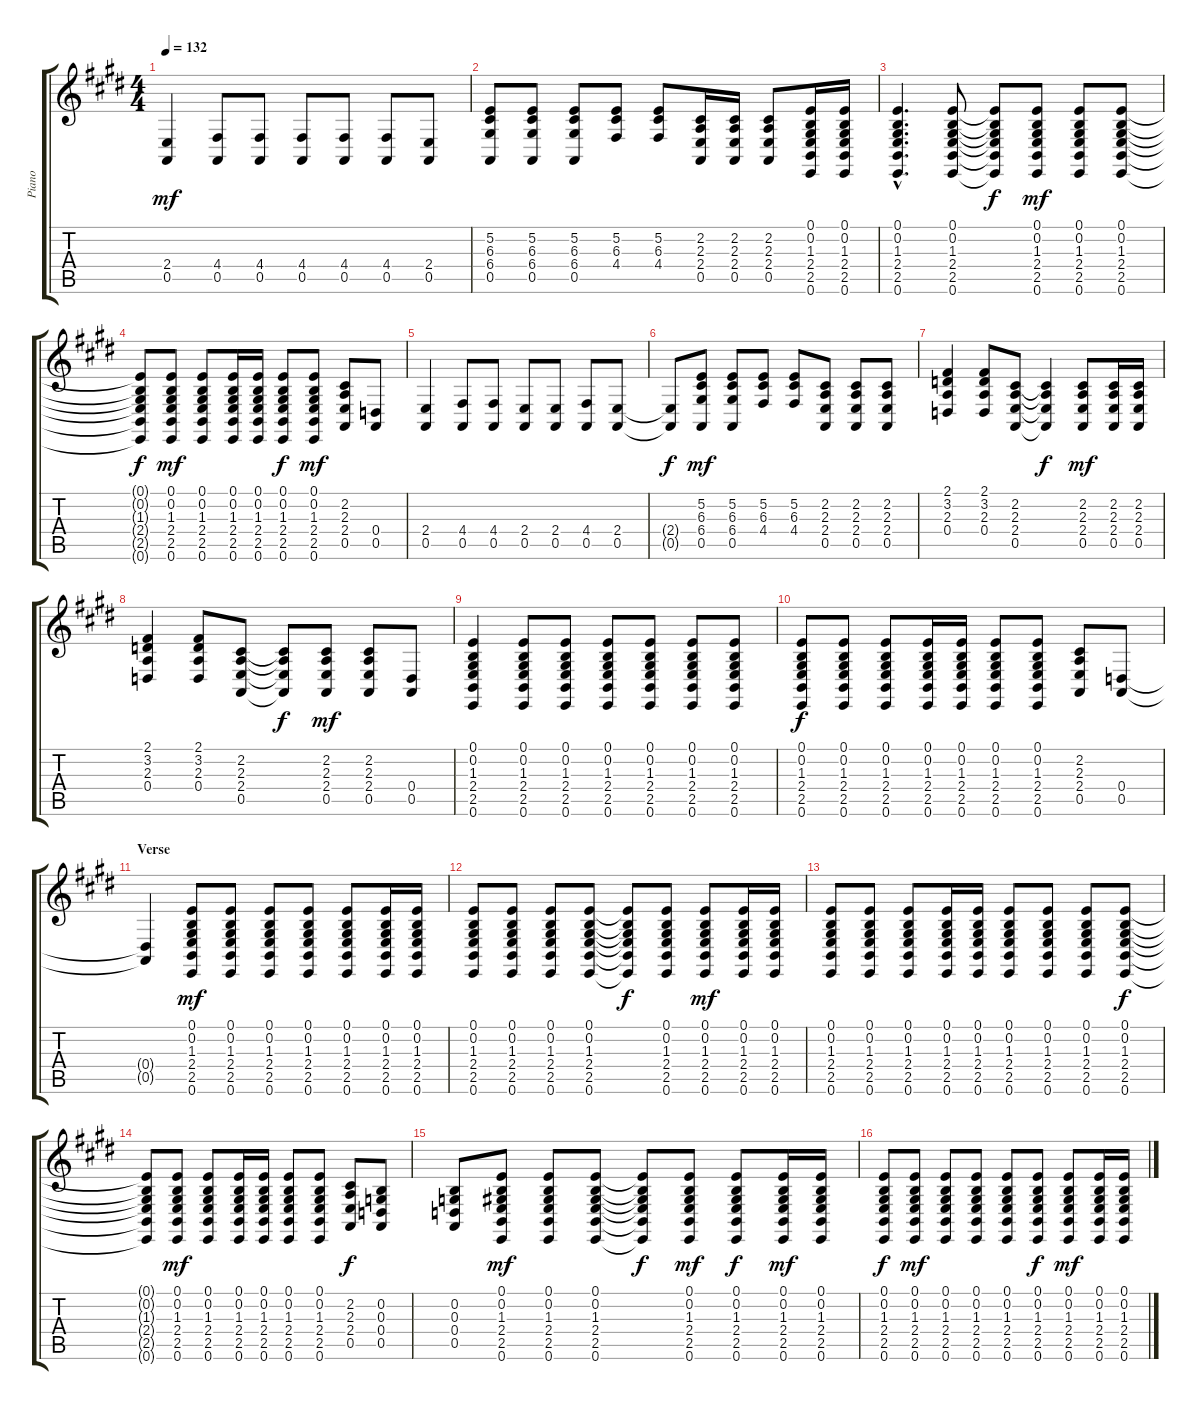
\track ("Piano" "Piano") {instrument acousticgrandpiano}
\staff {score tabs}
\tuning (E4 B3 G3 D3 A2 E2) {hide}
\ts (4 4)
\tempo 132
\clef g2
\ks e
(2.4 0.5).4{dy mf} (4.4 0.5).8 (4.4 0.5).8 (4.4 0.5).8 (4.4 0.5).8 (4.4 0.5).8 (2.4 0.5).8 |
(5.2 6.3 6.4 0.5).8 (5.2 6.3 6.4 0.5).8 (5.2 6.3 6.4 0.5).8 (5.2 6.3 4.4).8 (5.2 6.3 4.4).8 (2.2 2.3 2.4 0.5).16 (2.2 2.3 2.4 0.5).16 (2.2 2.3 2.4 0.5).8 (0.1 0.2 1.3 2.4 2.5 0.6).16 (0.1 0.2 1.3 2.4 2.5 0.6).16 |
(0.1{hac} 0.2{hac} 1.3{hac} 2.4{hac} 2.5{hac} 0.6{hac}).4{d} (0.1 0.2 1.3 2.4 2.5 0.6).8 (0.1{t} 0.2{t} 1.3{t} 2.4{t} 2.5{t} 0.6{t}).8{dy f} (0.1 0.2 1.3 2.4 2.5 0.6).8{dy mf} (0.1 0.2 1.3 2.4 2.5 0.6).8 (0.1 0.2 1.3 2.4 2.5 0.6).8 |
(0.1{t} 0.2{t} 1.3{t} 2.4{t} 2.5{t} 0.6{t}).8{dy f} (0.1 0.2 1.3 2.4 2.5 0.6).8{dy mf} (0.1 0.2 1.3 2.4 2.5 0.6).8 (0.1 0.2 1.3 2.4 2.5 0.6).16 (0.1 0.2 1.3 2.4 2.5 0.6).16 (0.1 0.2 1.3 2.4 2.5 0.6).8{dy f} (0.1 0.2 1.3 2.4 2.5 0.6).8{dy mf} (2.2 2.3 2.4 0.5).8 (0.4 0.5).8 |
(2.4 0.5).4 (4.4 0.5).8 (4.4 0.5).8 (2.4 0.5).8 (2.4 0.5).8 (4.4 0.5).8 (2.4 0.5).8 |
(2.4{t} 0.5{t}).8{dy f} (5.2 6.3 6.4 0.5).8{dy mf} (5.2 6.3 6.4 0.5).8 (5.2 6.3 4.4).8 (5.2 6.3 4.4).8 (2.2 2.3 2.4 0.5).8 (2.2 2.3 2.4 0.5).8 (2.2 2.3 2.4 0.5).8 |
(2.1 3.2 2.3 0.4).4 (2.1 3.2 2.3 0.4).8 (2.2 2.3 2.4 0.5).8 (2.2{t} 2.3{t} 2.4{t} 0.5{t}).4{dy f} (2.2 2.3 2.4 0.5).8{dy mf} (2.2 2.3 2.4 0.5).16 (2.2 2.3 2.4 0.5).16 |
(2.1 3.2 2.3 0.4).4 (2.1 3.2 2.3 0.4).8 (2.2 2.3 2.4 0.5).8 (2.2{t} 2.3{t} 2.4{t} 0.5{t}).8{dy f} (2.2 2.3 2.4 0.5).8{dy mf} (2.2 2.3 2.4 0.5).8 (0.4 0.5).8 |
(0.1 0.2 1.3 2.4 2.5 0.6).4 (0.1 0.2 1.3 2.4 2.5 0.6).8 (0.1 0.2 1.3 2.4 2.5 0.6).8 (0.1 0.2 1.3 2.4 2.5 0.6).8 (0.1 0.2 1.3 2.4 2.5 0.6).8 (0.1 0.2 1.3 2.4 2.5 0.6).8 (0.1 0.2 1.3 2.4 2.5 0.6).8 |
(0.1 0.2 1.3 2.4 2.5 0.6).8{dy f} (0.1 0.2 1.3 2.4 2.5 0.6).8 (0.1 0.2 1.3 2.4 2.5 0.6).8 (0.1 0.2 1.3 2.4 2.5 0.6).16 (0.1 0.2 1.3 2.4 2.5 0.6).16 (0.1 0.2 1.3 2.4 2.5 0.6).8 (0.1 0.2 1.3 2.4 2.5 0.6).8 (2.2 2.3 2.4 0.5).8 (0.4 0.5).8 |
\section ("" "Verse")
(0.4{t} 0.5{t}).4 (0.1 0.2 1.3 2.4 2.5 0.6).8{dy mf} (0.1 0.2 1.3 2.4 2.5 0.6).8 (0.1 0.2 1.3 2.4 2.5 0.6).8 (0.1 0.2 1.3 2.4 2.5 0.6).8 (0.1 0.2 1.3 2.4 2.5 0.6).8 (0.1 0.2 1.3 2.4 2.5 0.6).16 (0.1 0.2 1.3 2.4 2.5 0.6).16 |
(0.1 0.2 1.3 2.4 2.5 0.6).8 (0.1 0.2 1.3 2.4 2.5 0.6).8 (0.1 0.2 1.3 2.4 2.5 0.6).8 (0.1 0.2 1.3 2.4 2.5 0.6).8 (0.1{t} 0.2{t} 1.3{t} 2.4{t} 2.5{t} 0.6{t}).8{dy f} (0.1 0.2 1.3 2.4 2.5 0.6).8 (0.1 0.2 1.3 2.4 2.5 0.6).8{dy mf} (0.1 0.2 1.3 2.4 2.5 0.6).16 (0.1 0.2 1.3 2.4 2.5 0.6).16 |
(0.1 0.2 1.3 2.4 2.5 0.6).8 (0.1 0.2 1.3 2.4 2.5 0.6).8 (0.1 0.2 1.3 2.4 2.5 0.6).8 (0.1 0.2 1.3 2.4 2.5 0.6).16 (0.1 0.2 1.3 2.4 2.5 0.6).16 (0.1 0.2 1.3 2.4 2.5 0.6).8 (0.1 0.2 1.3 2.4 2.5 0.6).8 (0.1 0.2 1.3 2.4 2.5 0.6).8 (0.1 0.2 1.3 2.4 2.5 0.6).8{dy f} |
(0.1{t} 0.2{t} 1.3{t} 2.4{t} 2.5{t} 0.6{t}).8 (0.1 0.2 1.3 2.4 2.5 0.6).8{dy mf} (0.1 0.2 1.3 2.4 2.5 0.6).8 (0.1 0.2 1.3 2.4 2.5 0.6).16 (0.1 0.2 1.3 2.4 2.5 0.6).16 (0.1 0.2 1.3 2.4 2.5 0.6).8 (0.1 0.2 1.3 2.4 2.5 0.6).8 (2.2 2.3 2.4 0.5).8{dy f} (0.2 0.3 0.4 0.5).8 |
(0.2 0.3 0.4 0.5).8 (0.1 0.2 1.3 2.4 2.5 0.6).8{dy mf} (0.1 0.2 1.3 2.4 2.5 0.6).8 (0.1 0.2 1.3 2.4 2.5 0.6).8 (0.1{t} 0.2{t} 1.3{t} 2.4{t} 2.5{t} 0.6{t}).8{dy f} (0.1 0.2 1.3 2.4 2.5 0.6).8{dy mf} (0.1 0.2 1.3 2.4 2.5 0.6).8{dy f} (0.1 0.2 1.3 2.4 2.5 0.6).16{dy mf} (0.1 0.2 1.3 2.4 2.5 0.6).16 |
(0.1 0.2 1.3 2.4 2.5 0.6).8{dy f} (0.1 0.2 1.3 2.4 2.5 0.6).8{dy mf} (0.1 0.2 1.3 2.4 2.5 0.6).8 (0.1 0.2 1.3 2.4 2.5 0.6).8 (0.1 0.2 1.3 2.4 2.5 0.6).8 (0.1 0.2 1.3 2.4 2.5 0.6).8{dy f} (0.1 0.2 1.3 2.4 2.5 0.6).8{dy mf} (0.1 0.2 1.3 2.4 2.5 0.6).16 (0.1 0.2 1.3 2.4 2.5 0.6).16
